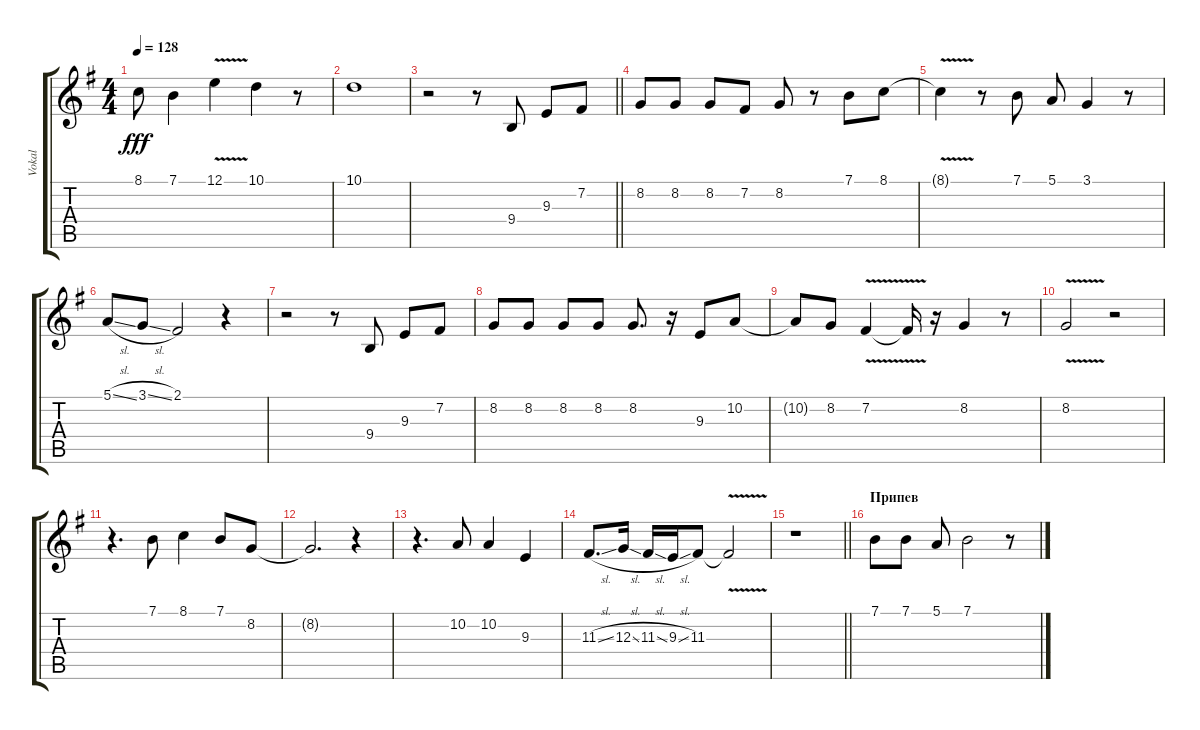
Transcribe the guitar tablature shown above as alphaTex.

\track ("Vokal" "Vokal") {instrument flute}
\staff {score tabs}
\tuning (E4 B3 G3 D3 A2 E2) {hide}
\ts (4 4)
\tempo 128
\clef g2
\ks eminor
8.1{t}.8{dy fff} 7.1.4 12.1{v}.4 10.1.4 r.8 |
10.1{be (hold 0 0 60 0)}.1 |
\barLineRight lightlight
r.2 r.8 9.4.8 9.3.8 7.2.8 |
8.2.8 8.2.8 8.2.8 7.2.8 8.2.8 r.8 7.1.8 8.1.8 |
8.1{v t}.4 r.8 7.1.8 5.1.8 3.1.4 r.8 |
5.1{sl}.8 3.1{sl}.8 2.1{be (hold 0 0 60 0)}.2 r.4 |
r.2 r.8 9.4.8 9.3.8 7.2.8 |
8.2.8 8.2.8 8.2.8 8.2.8 8.2.8{d} r.16 9.3.8 10.2.8 |
10.2{t}.8 8.2.8 7.2{v}.4 7.2{t}.16 r.16 8.2.4 r.8 |
8.2{v}.2 r.2 |
r.4{d} 7.1.8 8.1.4 7.1.8 8.2.8 |
8.2{be (hold 0 0 60 0) t}.2{d} r.4 |
r.4{d} 10.2.8 10.2.4 9.3.4 |
11.3{sl}.8{d} 12.3{sl}.16 11.3{sl}.16 9.3{sl}.16 11.3.8 11.3{v t}.2 |
\barLineRight lightlight
r.1 |
\section ("" "Припев")
7.1.8 7.1.8 5.1.8 7.1{be (hold 0 0 60 0)}.2 r.8
